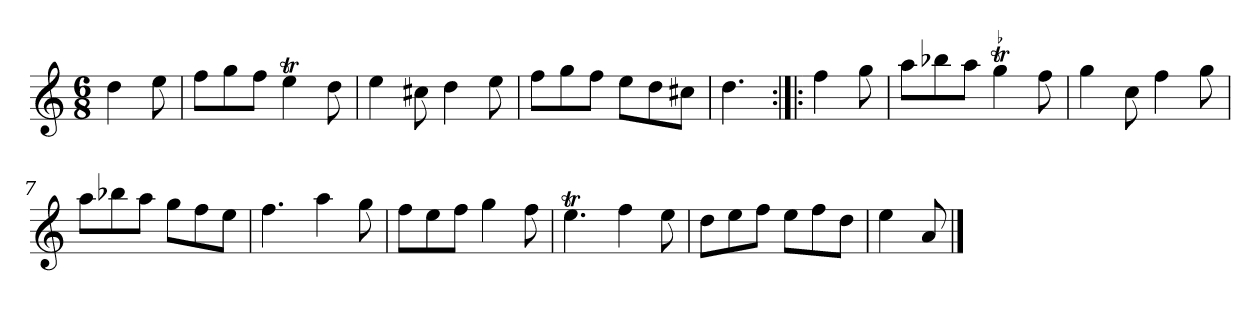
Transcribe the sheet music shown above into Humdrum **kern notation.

**kern
*part1
*staff1
*clefG2
*k[]
*D:dor
*M6/8
*MM60
=
4dd
8ee
=1
8ff\L
8gg\
8ff\J
4eet
8dd
=2
4ee
8cc#X
4dd
8ee
=3
8ff\L
8gg\
8ff\J
8ee\L
8dd\
8cc#X\J
=4
4.dd
=:|!|:
4ff
8gg
=5
8aa\L
8bb-X\
8aa\J
!LO:TR:acc=-
4ggt
8ff
=6
4gg
8cc
4ff
8gg
=7
8aa\L
8bb-X\
8aa\J
8gg\L
8ff\
8ee\J
=8
4.ff
4aa
8gg
=9
8ff\L
8ee\
8ff\J
4gg
8ff
=10
4.eet
4ff
8ee
=11
8dd\L
8ee\
8ff\J
8ee\L
8ff\
8dd\J
=12
4ee
8a
==
*-
